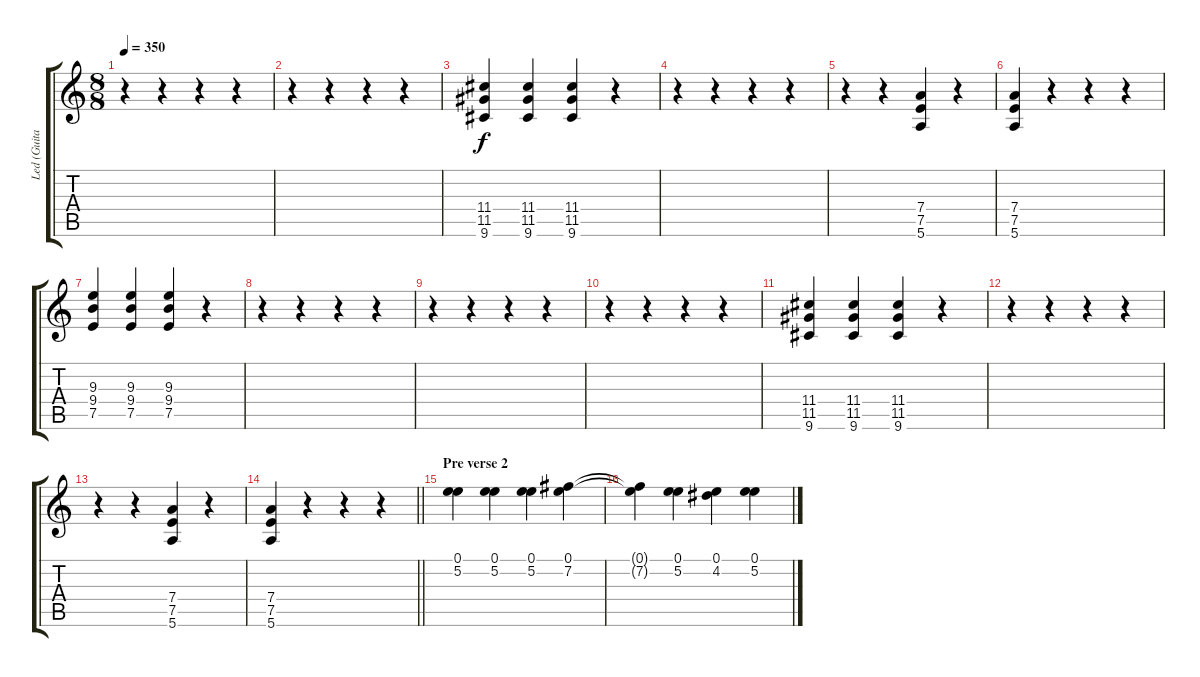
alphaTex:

\track ("Led (Guitar 2)" "Led (Guita") {solo instrument overdrivenguitar}
\staff {score tabs}
\tuning (E4 B3 G3 D3 A2 E2) {hide}
\ts (8 8)
\tempo 350
\clef g2
\ks c
r.4{dy f} r.4 r.4 r.4 |
r.4 r.4 r.4 r.4 |
(11.4 11.5 9.6).4 (11.4 11.5 9.6).4 (11.4 11.5 9.6).4 r.4 |
r.4 r.4 r.4 r.4 |
r.4 r.4 (7.4 7.5 5.6).4 r.4 |
(7.4 7.5 5.6).4 r.4 r.4 r.4 |
(9.3 9.4 7.5).4 (9.3 9.4 7.5).4 (9.3 9.4 7.5).4 r.4 |
r.4 r.4 r.4 r.4 |
r.4 r.4 r.4 r.4 |
r.4 r.4 r.4 r.4 |
(11.4 11.5 9.6).4 (11.4 11.5 9.6).4 (11.4 11.5 9.6).4 r.4 |
r.4 r.4 r.4 r.4 |
r.4 r.4 (7.4 7.5 5.6).4 r.4 |
\barLineRight lightlight
(7.4 7.5 5.6).4 r.4 r.4 r.4 |
\section ("" "Pre verse 2")
(0.1 5.2).4 (0.1 5.2).4 (0.1 5.2).4 (0.1 7.2).4 |
(0.1{t} 7.2{t}).4 (0.1 5.2).4 (0.1 4.2).4 (0.1 5.2).4
